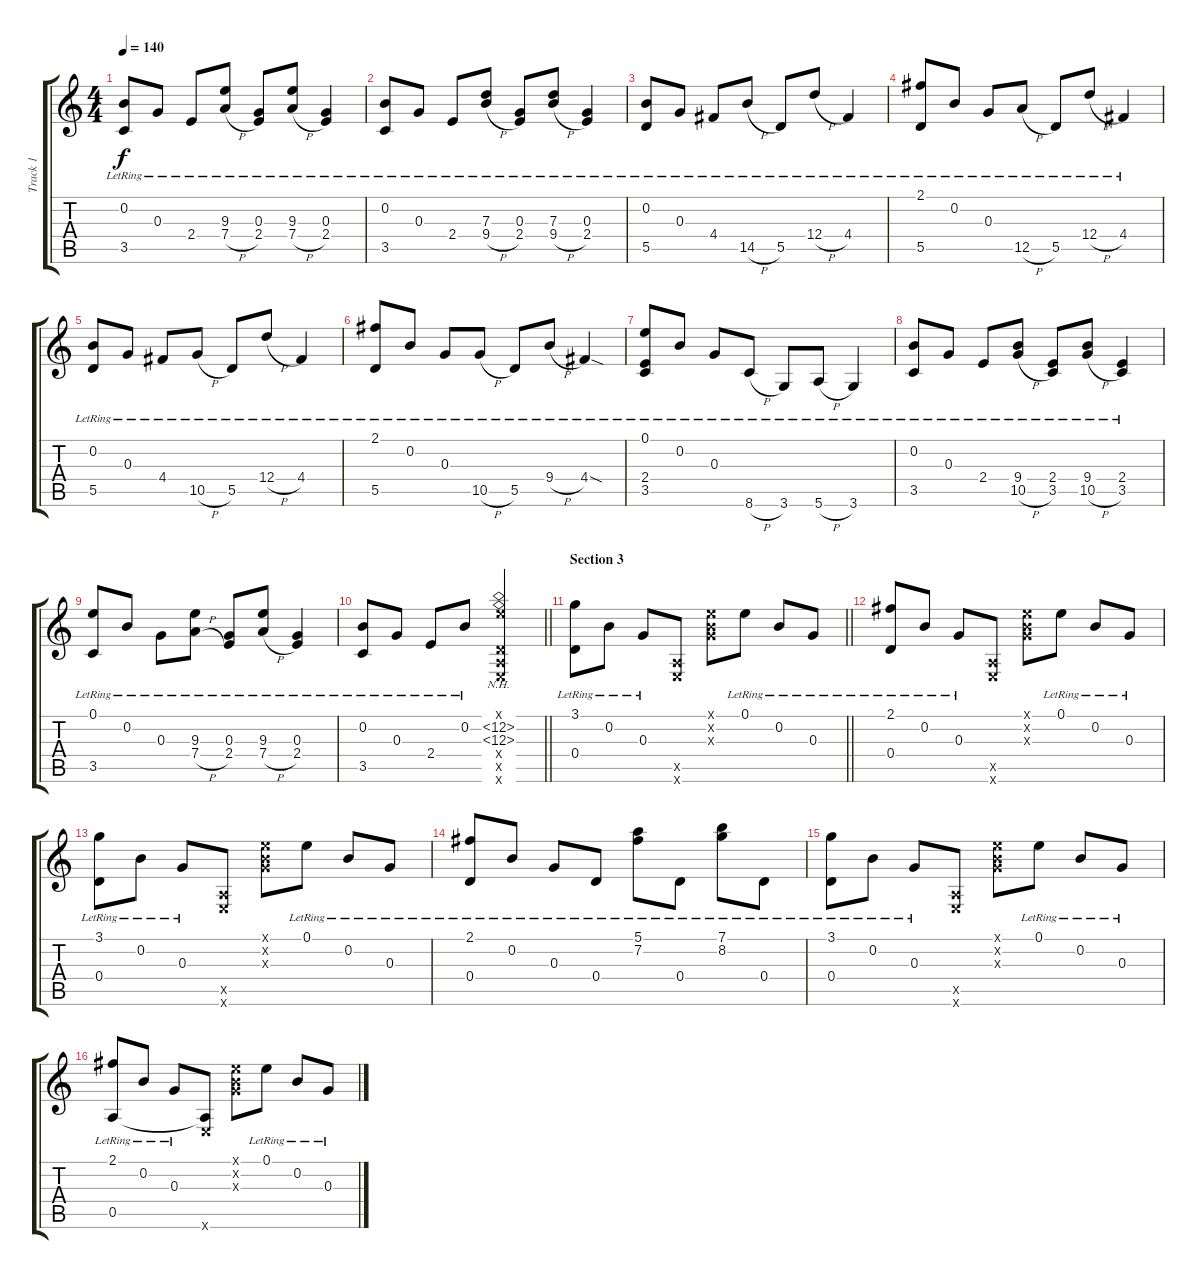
\track ("Track 1" "Track 1") {instrument acousticguitarsteel}
\staff {score tabs}
\tuning (E4 B3 G3 D3 A2 E2) {hide}
\ts (4 4)
\tempo 140
\clef g2
\ks c
(0.2{lr} 3.5{lr}).8{dy f} 0.3{lr}.8 2.4{lr}.8 (9.3{lr} 7.4{h lr}).8 (0.3{lr} 2.4{lr}).8 (9.3{lr} 7.4{h lr}).8 (0.3{lr} 2.4{lr}).4 |
(0.2{lr} 3.5{lr}).8 0.3{lr}.8 2.4{lr}.8 (7.3{lr} 9.4{h lr}).8 (0.3{lr} 2.4{lr}).8 (7.3{lr} 9.4{h lr}).8 (0.3{lr} 2.4{lr}).4 |
(0.2{lr} 5.5{lr}).8 0.3{lr}.8 4.4{lr}.8 14.5{h lr}.8 5.5{lr}.8 12.4{h lr}.8 4.4{lr}.4 |
(2.1{lr} 5.5{lr}).8 0.2{lr}.8 0.3{lr}.8 12.5{h lr}.8 5.5{lr}.8 12.4{h lr}.8 4.4{lr}.4 |
(0.2{lr} 5.5{lr}).8 0.3{lr}.8 4.4{lr}.8 10.5{h lr}.8 5.5{lr}.8 12.4{h lr}.8 4.4{lr}.4 |
(2.1{lr} 5.5{lr}).8 0.2{lr}.8 0.3{lr}.8 10.5{h lr}.8 5.5{lr}.8 9.4{h lr}.8 4.4{sod lr}.4 |
(0.1{lr} 2.4{lr} 3.5{lr}).8 0.2{lr}.8 0.3{lr}.8 8.6{h lr}.8 3.6{lr}.8 5.6{h lr}.8 3.6{lr}.4 |
(0.2{lr} 3.5{lr}).8 0.3{lr}.8 2.4{lr}.8 (9.4{lr} 10.5{h lr}).8 (2.4{lr} 3.5{lr}).8 (9.4{lr} 10.5{h lr}).8 (2.4{lr} 3.5{lr}).4 |
(0.1{lr} 3.5{lr}).8 0.2{lr}.8 0.3{lr}.8 (9.3{lr} 7.4{h lr}).8 (0.3{lr} 2.4{lr}).8 (9.3{lr} 7.4{h lr}).8 (0.3{lr} 2.4{lr}).4 |
\barLineRight lightlight
(0.2{lr} 3.5{lr}).8 0.3{lr}.8 2.4{lr}.8 0.2{lr}.8 (0.1{x} 12.2{nh} 12.3{nh} 0.4{x} 0.5{x} 0.6{x}).2 |
\section ("" "Section 3")
\barLineRight lightlight
(3.1{lr} 0.4{lr}).8 0.2{lr}.8 0.3{lr}.8 (0.5{x} 0.6{x}).8 (0.1{x} 0.2{x} 0.3{x}).8 0.1{lr}.8 0.2{lr}.8 0.3{lr}.8 |
(2.1{lr} 0.4{lr}).8 0.2{lr}.8 0.3{lr}.8 (0.5{x} 0.6{x}).8 (0.1{x} 0.2{x} 0.3{x}).8 0.1{lr}.8 0.2{lr}.8 0.3{lr}.8 |
(3.1{lr} 0.4{lr}).8 0.2{lr}.8 0.3{lr}.8 (0.5{x} 0.6{x}).8 (0.1{x} 0.2{x} 0.3{x}).8 0.1{lr}.8 0.2{lr}.8 0.3{lr}.8 |
(2.1{lr} 0.4{lr}).8 0.2{lr}.8 0.3{lr}.8 0.4{lr}.8 (5.1{lr} 7.2{lr}).8 0.4{lr}.8 (7.1{lr} 8.2{lr}).8 0.4{lr}.8 |
(3.1{lr} 0.4{lr}).8 0.2{lr}.8 0.3{lr}.8 (0.5{x} 0.6{x}).8 (0.1{x} 0.2{x} 0.3{x}).8 0.1{lr}.8 0.2{lr}.8 0.3{lr}.8 |
(2.1{lr} 0.5).8 0.2{lr}.8 0.3{lr}.8 (0.5{t} 0.6{x}).8 (0.1{x} 0.2{x} 0.3{x}).8 0.1{lr}.8 0.2{lr}.8 0.3{lr}.8
